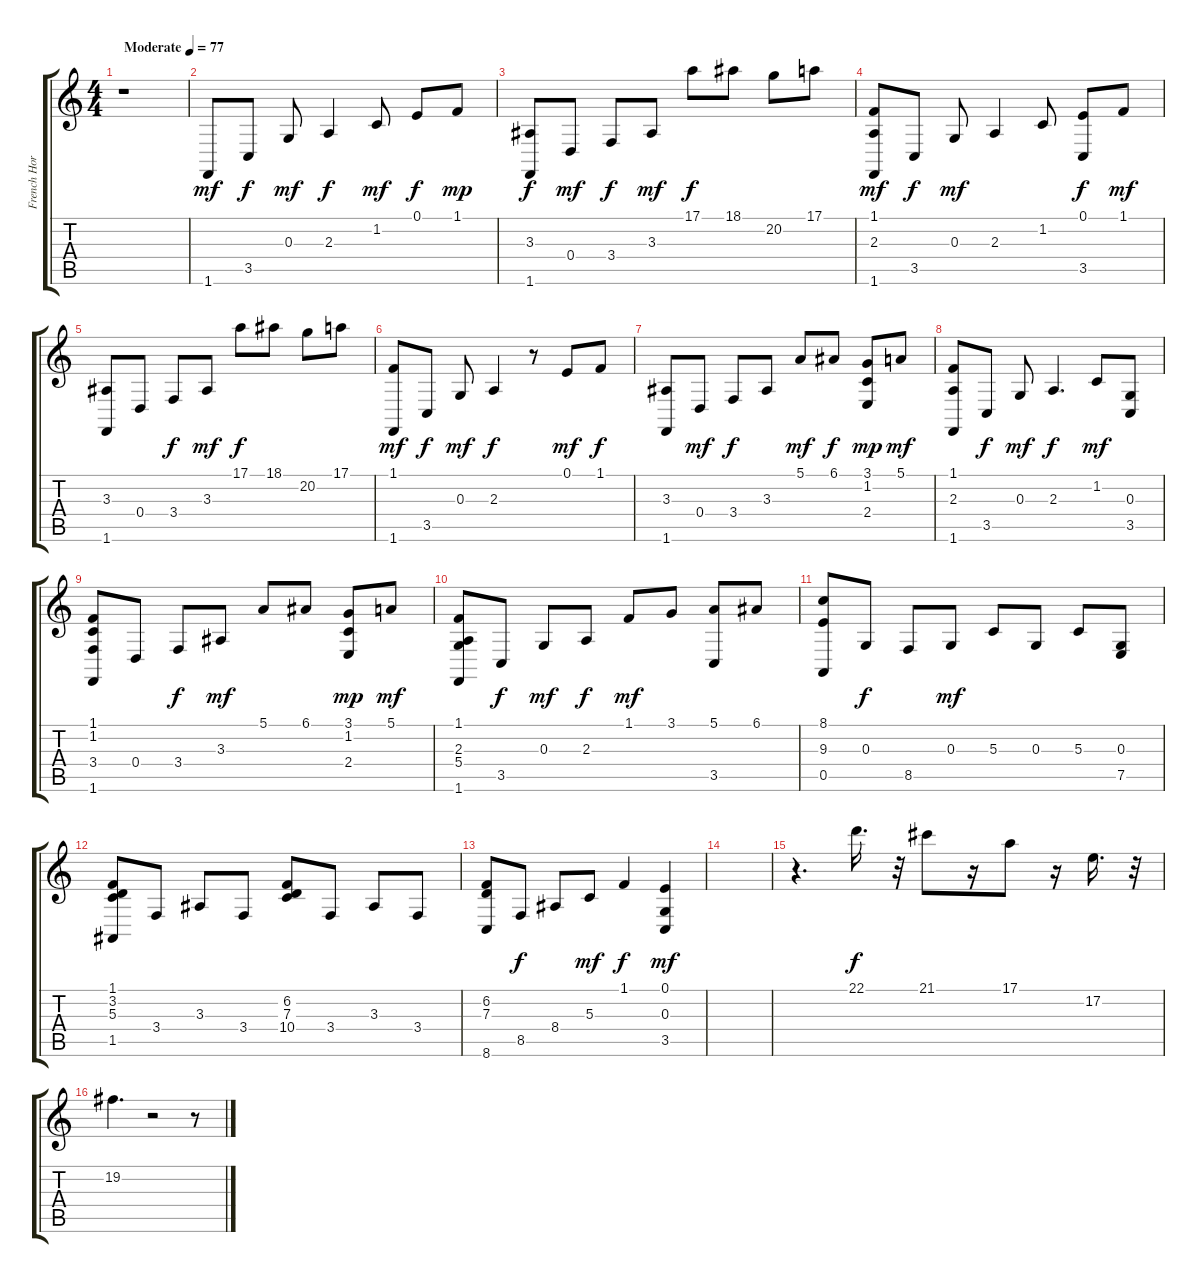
\track ("French Horn" "French Hor") {instrument fx1rain}
\staff {score tabs}
\tuning (E4 B3 G3 D3 A2 E2) {hide}
\ts (4 4)
\tempo (77 "Moderate")
\clef g2
\ks c
r.1{dy mf instrument fx1rain} |
1.6.8 3.5.8{dy f} 0.3.8{dy mf} 2.3.4{dy f} 1.2.8{dy mf} 0.1.8{dy f} 1.1.8{dy mp} |
(3.3 1.6).8{dy f} 0.4.8{dy mf} 3.4.8{dy f} 3.3.8{dy mf} 17.1.8{dy f volume 7 balance 11 instrument musicbox} 18.1.8 20.2.8 17.1.8 |
(1.1 2.3 1.6).8{dy mf volume 5 balance 8 instrument fx1rain} 3.5.8{dy f} 0.3.8{dy mf} 2.3.4 1.2.8 (0.1 3.5).8{dy f} 1.1.8{dy mf} |
(3.3 1.6).8 0.4.8 3.4.8{dy f} 3.3.8{dy mf} 17.1.8{dy f volume 7 balance 11 instrument musicbox} 18.1.8 20.2.8 17.1.8 |
(1.1 1.6).8{dy mf volume 5 balance 8 instrument fx1rain} 3.5.8{dy f} 0.3.8{dy mf} 2.3.4{dy f} r.8 0.1.8{dy mf} 1.1.8{dy f} |
(3.3 1.6).8 0.4.8{dy mf} 3.4.8{dy f} 3.3.8 5.1.8{dy mf} 6.1.8{dy f} (3.1 1.2 2.4).8{dy mp} 5.1.8{dy mf} |
(1.1 2.3 1.6).8 3.5.8{dy f} 0.3.8{dy mf} 2.3.4{d dy f} 1.2.8{dy mf} (0.3 3.5).8 |
(1.1 1.2 3.4 1.6).8 0.4.8 3.4.8{dy f} 3.3.8{dy mf} 5.1.8 6.1.8 (3.1 1.2 2.4).8{dy mp} 5.1.8{dy mf} |
(1.1 2.3 5.4 1.6).8 3.5.8{dy f} 0.3.8{dy mf} 2.3.8{dy f} 1.1.8{dy mf} 3.1.8 (5.1 3.5).8 6.1.8 |
(8.1 9.3 0.5).8 0.3.8{dy f} 8.5.8 0.3.8{dy mf} 5.3.8 0.3.8 5.3.8 (0.3 7.5).8 |
(1.1 3.2 5.3 1.5).8 3.4.8 3.3.8 3.4.8 (6.2 7.3 10.4).8 3.4.8 3.3.8 3.4.8 |
(6.2 7.3 8.6).8 8.5.8{dy f} 8.4.8 5.3.8{dy mf} 1.1.4{dy f} (0.1 0.3 3.5).4{dy mf} |
|
r.4{d volume 5 balance 8 instrument musicbox} 22.1.16{d dy f} r.32 21.1.8 r.16 17.1.8 r.16 17.2.16{d} r.32 |
19.2.4{d} r.2 r.8
